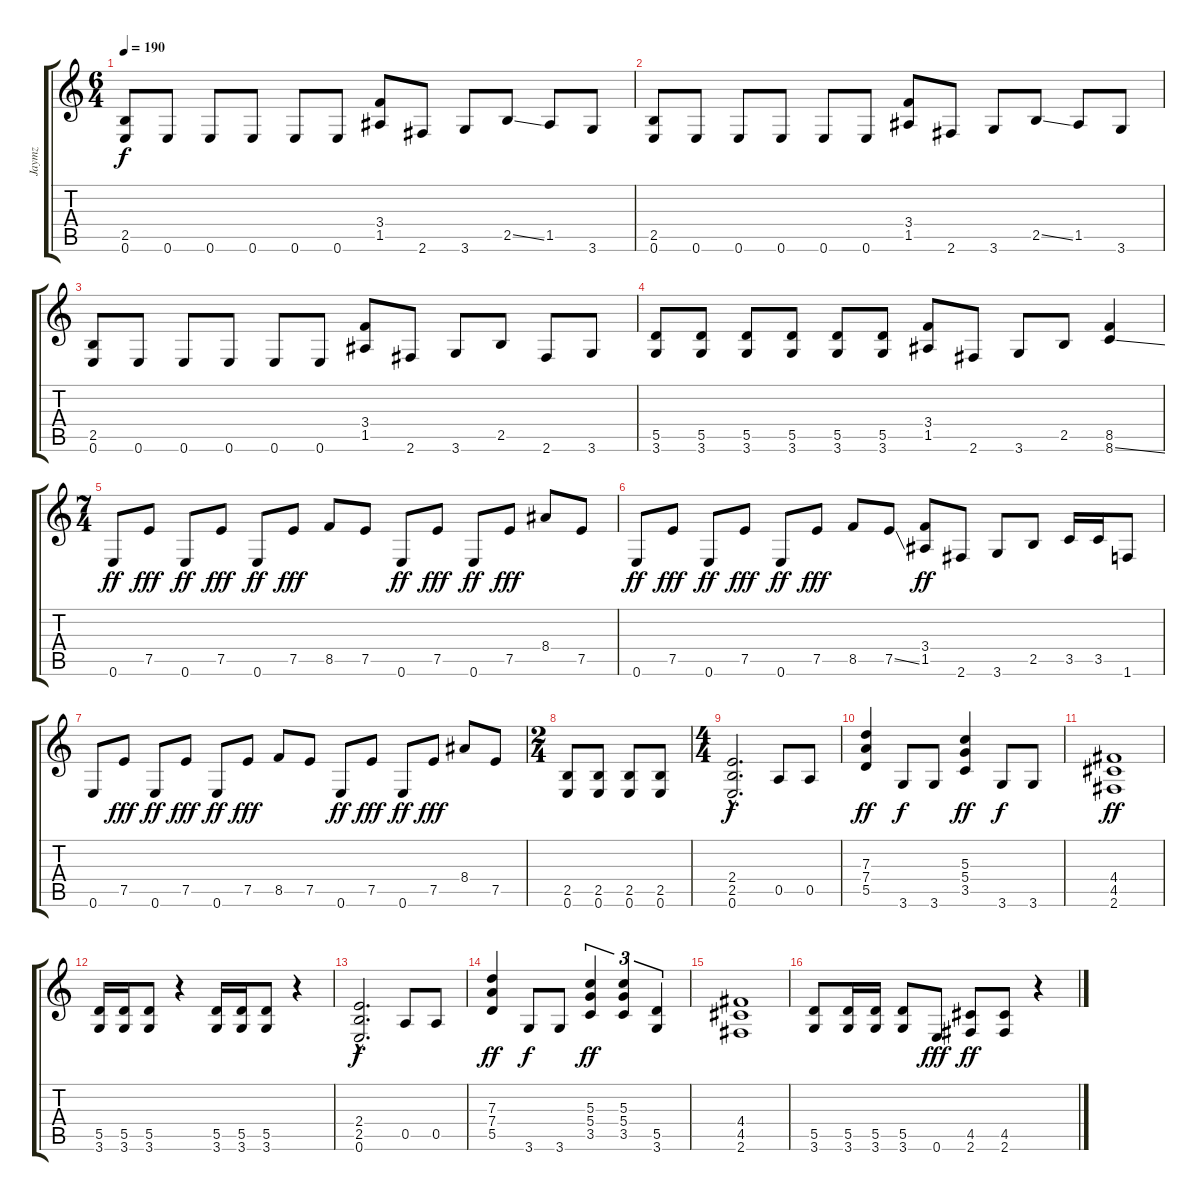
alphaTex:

\track ("Jaymz" "Jaymz") {instrument overdrivenguitar}
\staff {score tabs}
\tuning (E4 B3 G3 D3 A2 E2) {hide}
\ts (6 4)
\tempo 190
\clef g2
\ks c
(2.5 0.6).8{dy f} 0.6.8 0.6.8 0.6.8 0.6.8 0.6.8 (3.4 1.5).8 2.6.8 3.6.8 2.5{ss}.8 1.5.8 3.6.8 |
(2.5 0.6).8 0.6.8 0.6.8 0.6.8 0.6.8 0.6.8 (3.4 1.5).8 2.6.8 3.6.8 2.5{ss}.8 1.5.8 3.6.8 |
(2.5 0.6).8 0.6.8 0.6.8 0.6.8 0.6.8 0.6.8 (3.4 1.5).8 2.6.8 3.6.8 2.5.8 2.6.8 3.6.8 |
(5.5 3.6).8 (5.5 3.6).8 (5.5 3.6).8 (5.5 3.6).8 (5.5 3.6).8 (5.5 3.6).8 (3.4 1.5).8 2.6.8 3.6.8 2.5.8 (8.5 8.6{ss}).4 |
\ts (7 4)
0.6.8{dy ff} 7.5.8{dy fff} 0.6.8{dy ff} 7.5.8{dy fff} 0.6.8{dy ff} 7.5.8{dy fff} 8.5.8 7.5.8 0.6.8{dy ff} 7.5.8{dy fff} 0.6.8{dy ff} 7.5.8{dy fff} 8.4.8 7.5.8 |
0.6.8{dy ff} 7.5.8{dy fff} 0.6.8{dy ff} 7.5.8{dy fff} 0.6.8{dy ff} 7.5.8{dy fff} 8.5.8 7.5{ss}.8 (3.4 1.5).8{dy ff} 2.6.8 3.6.8 2.5.8 3.5.16 3.5.16 1.6.8 |
0.6.8 7.5.8{dy fff} 0.6.8{dy ff} 7.5.8{dy fff} 0.6.8{dy ff} 7.5.8{dy fff} 8.5.8 7.5.8 0.6.8{dy ff} 7.5.8{dy fff} 0.6.8{dy ff} 7.5.8{dy fff} 8.4.8 7.5.8 |
\ts (2 4)
(2.5 0.6).8 (2.5 0.6).8 (2.5 0.6).8 (2.5 0.6).8 |
\ts (4 4)
(2.4{hac} 2.5{hac} 0.6{hac}).2{d dy f} 0.5.8 0.5.8 |
(7.3 7.4 5.5).4{dy ff} 3.6.8{dy f} 3.6.8 (5.3 5.4 3.5).4{dy ff} 3.6.8{dy f} 3.6.8 |
(4.4 4.5 2.6).1{dy ff} |
(5.5 3.6).16 (5.5 3.6).16 (5.5 3.6).8 r.4 (5.5 3.6).16 (5.5 3.6).16 (5.5 3.6).8 r.4 |
(2.4{hac} 2.5{hac} 0.6{hac}).2{d dy f} 0.5.8 0.5.8 |
(7.3 7.4 5.5).4{dy ff} 3.6.8{dy f} 3.6.8 (5.3 5.4 3.5).4{tu (3 2) dy ff} (5.3 5.4 3.5).4{tu (3 2)} (5.5 3.6).4{tu (3 2)} |
(4.4 4.5 2.6).1 |
(5.5 3.6).8 (5.5 3.6).16 (5.5 3.6).16 (5.5 3.6).8 0.6.8{dy fff} (4.5 2.6).8{dy ff} (4.5 2.6).8 r.4
